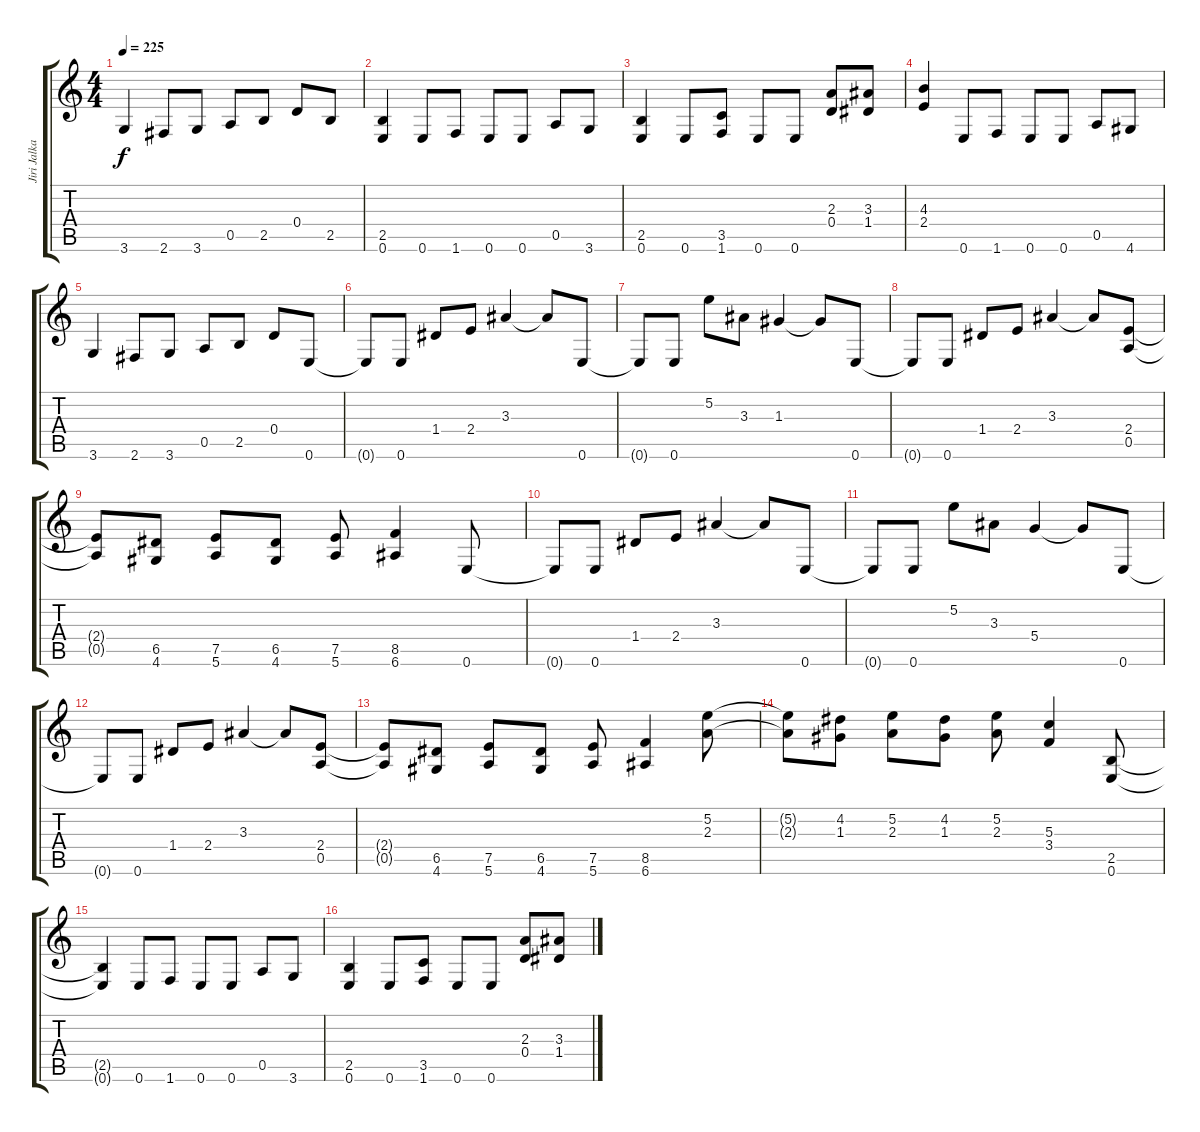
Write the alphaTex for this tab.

\track ("Jiri Jalkanen" "Jiri Jalka") {instrument distortionguitar}
\staff {score tabs}
\tuning (E4 B3 G3 D3 A2 E2) {hide}
\ts (4 4)
\tempo 225
\clef g2
\ks c
3.6.4{dy f} 2.6.8 3.6.8 0.5.8 2.5.8 0.4.8 2.5.8 |
(2.5 0.6).4 0.6.8 1.6.8 0.6.8 0.6.8 0.5.8 3.6.8 |
(2.5 0.6).4 0.6.8 (3.5 1.6).8 0.6.8 0.6.8 (2.3 0.4).8 (3.3 1.4).8 |
(4.3 2.4).4 0.6.8 1.6.8 0.6.8 0.6.8 0.5.8 4.6.8 |
3.6.4 2.6.8 3.6.8 0.5.8 2.5.8 0.4.8 0.6.8 |
0.6{t}.8 0.6.8 1.4.8 2.4.8 3.3.4 3.3{t}.8 0.6.8 |
0.6{t}.8 0.6.8 5.2.8 3.3.8 1.3.4 1.3{t}.8 0.6.8 |
0.6{t}.8 0.6.8 1.4.8 2.4.8 3.3.4 3.3{t}.8 (2.4 0.5).8 |
(2.4{t} 0.5{t}).8 (6.5 4.6).8 (7.5 5.6).8 (6.5 4.6).8 (7.5 5.6).8 (8.5 6.6).4 0.6.8 |
0.6{t}.8 0.6.8 1.4.8 2.4.8 3.3.4 3.3{t}.8 0.6.8 |
0.6{t}.8 0.6.8 5.2.8 3.3.8 5.4.4 5.4{t}.8 0.6.8 |
0.6{t}.8 0.6.8 1.4.8 2.4.8 3.3.4 3.3{t}.8 (2.4 0.5).8 |
(2.4{t} 0.5{t}).8 (6.5 4.6).8 (7.5 5.6).8 (6.5 4.6).8 (7.5 5.6).8 (8.5 6.6).4 (5.2 2.3).8 |
(5.2{t} 2.3{t}).8 (4.2 1.3).8 (5.2 2.3).8 (4.2 1.3).8 (5.2 2.3).8 (5.3 3.4).4 (2.5 0.6).8 |
(2.5{t} 0.6{t}).4 0.6.8 1.6.8 0.6.8 0.6.8 0.5.8 3.6.8 |
(2.5 0.6).4 0.6.8 (3.5 1.6).8 0.6.8 0.6.8 (2.3 0.4).8 (3.3 1.4).8
